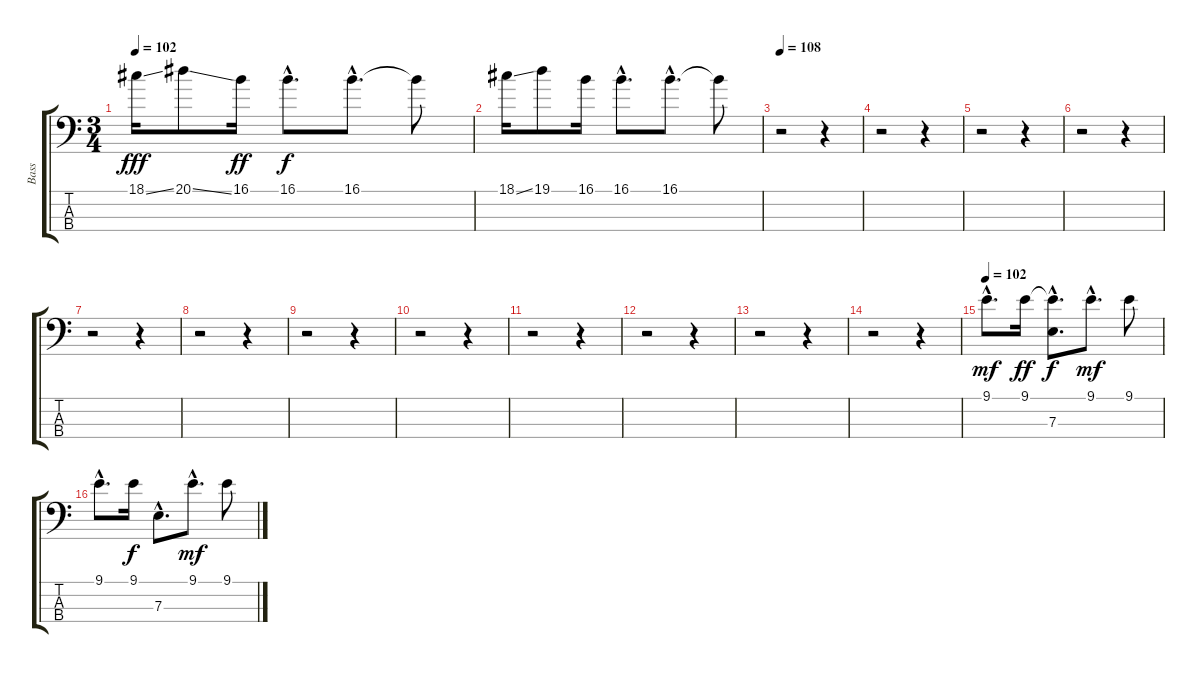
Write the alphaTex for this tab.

\track ("Bass" "Bass") {instrument electricbasspick}
\staff {score tabs}
\tuning (G2 D2 A1 E1) {hide}
\ts (3 4)
\tempo 102
\clef f4
\ks c
18.1{ss}.16{dy fff volume 13} 20.1{ss}.8 16.1.16{dy ff} 16.1{hac}.8{d dy f} 16.1{hac}.8{d} 16.1{t}.8 |
18.1{ss}.16{volume 13} 19.1.8 16.1.16 16.1{hac}.8{d} 16.1{hac}.8{d} 16.1{t}.8 |
\tempo 108
r.2 r.4 |
r.2 r.4 |
r.2 r.4 |
r.2 r.4 |
r.2 r.4 |
r.2 r.4 |
r.2 r.4 |
r.2 r.4 |
r.2 r.4 |
r.2 r.4 |
r.2 r.4 |
r.2 r.4 |
\tempo 102
9.1{hac}.8{d dy mf} 9.1.16{dy ff} (9.1{hac t} 7.3{hac}).8{d dy f} 9.1{hac}.8{d dy mf} 9.1.8 |
9.1{hac}.8{d} 9.1.16{dy f} 7.3{hac}.8{d} 9.1{hac}.8{d dy mf} 9.1.8
